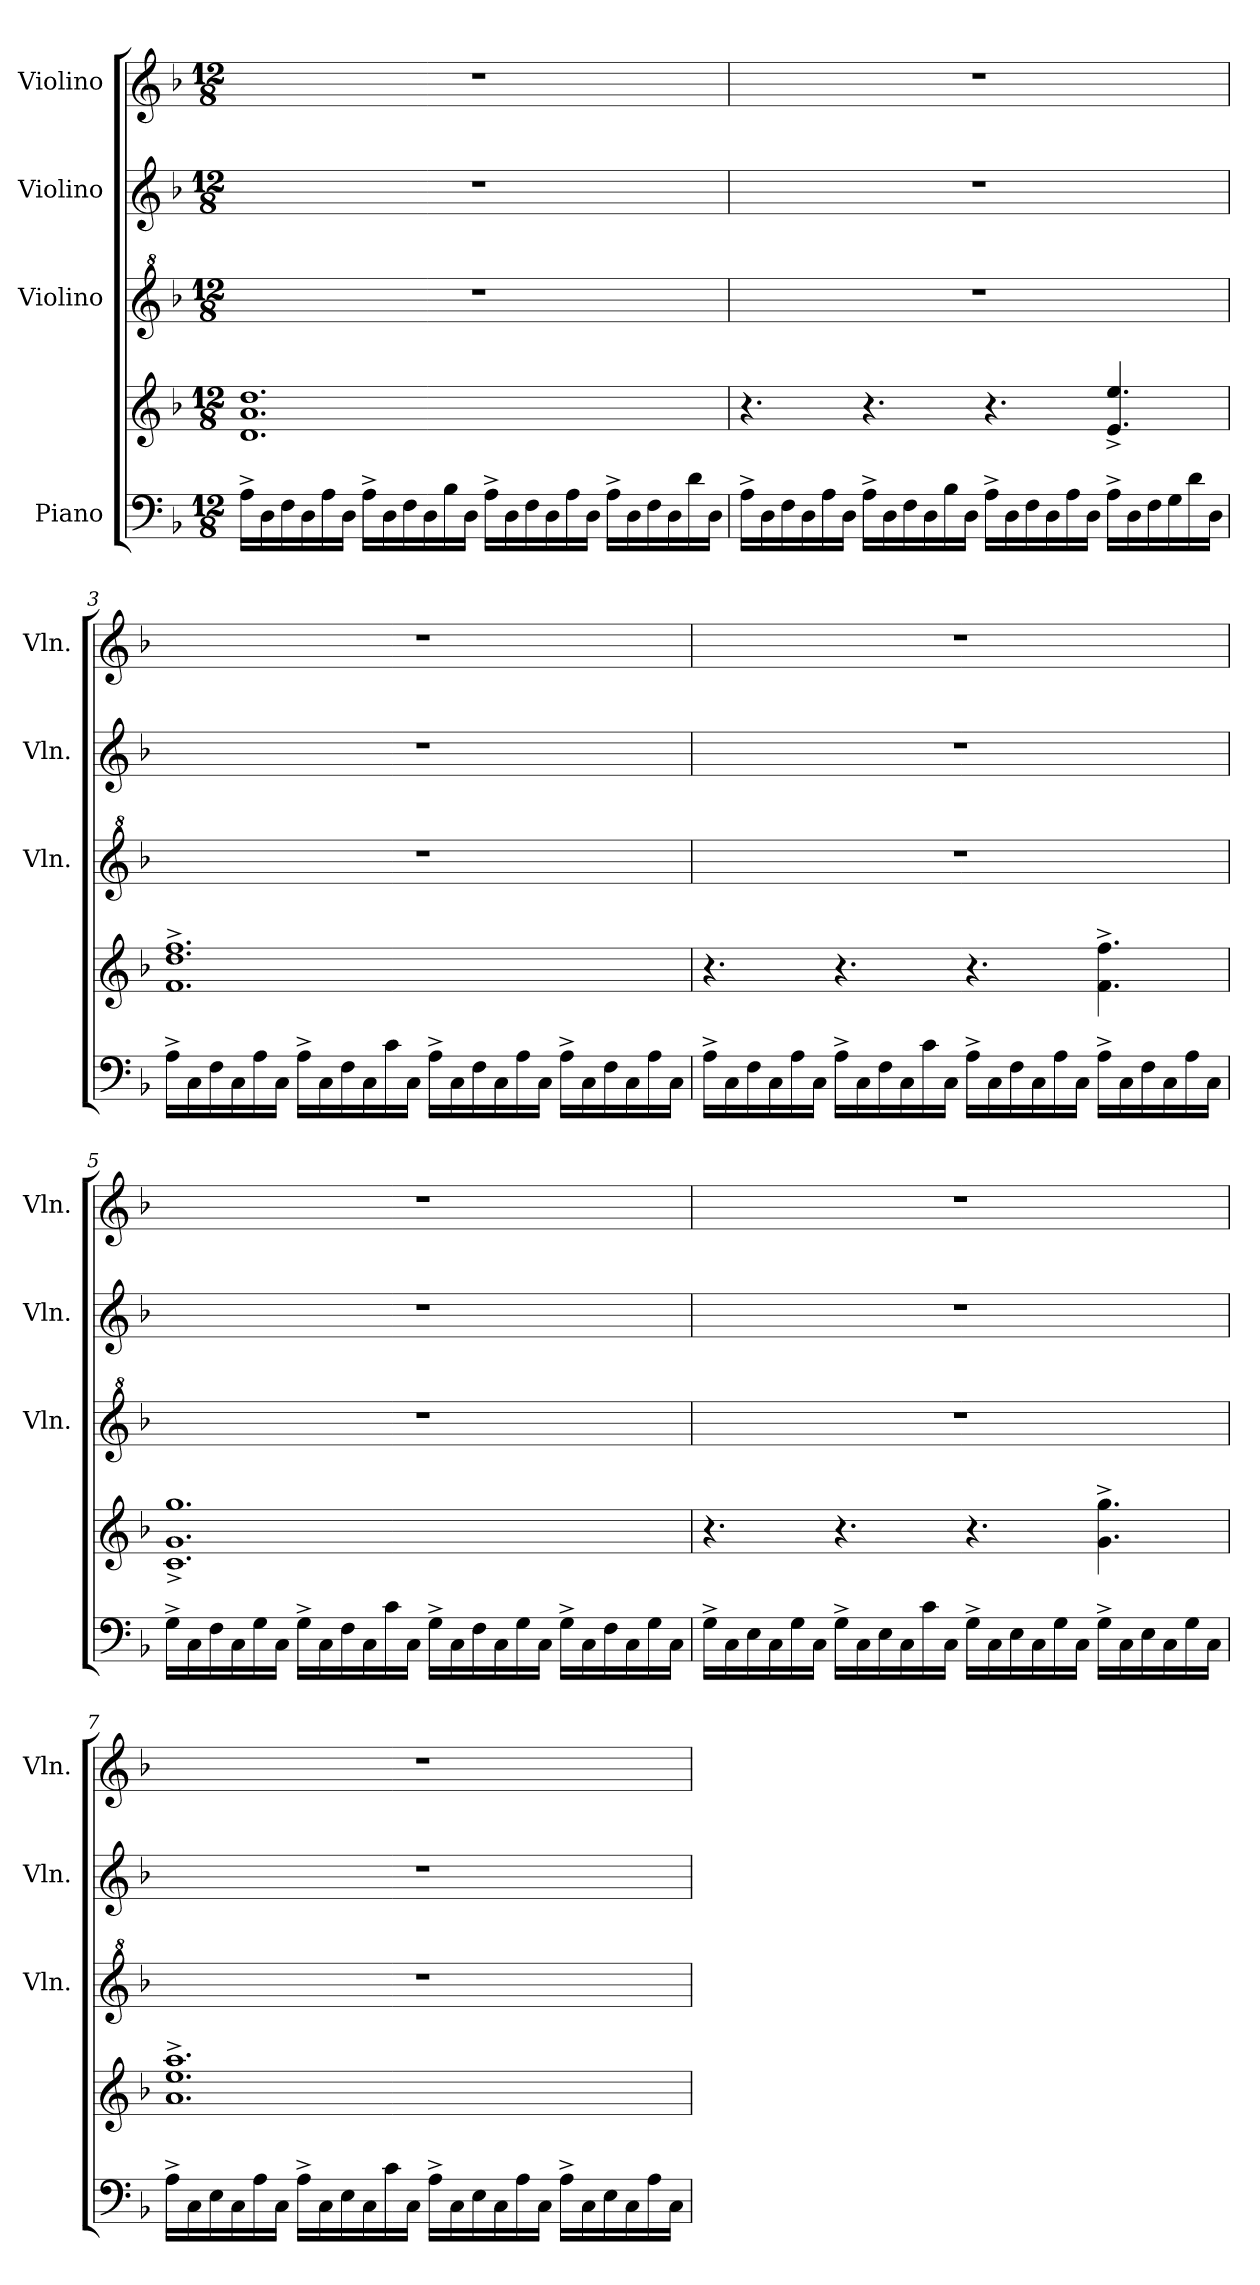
**kern	**kern	**dynam	**kern	**kern	**kern
*part4	*part4	*part4	*part3	*part2	*part1
*staff5	*staff4	*staff4/5	*staff3	*staff2	*staff1
*I"Piano	*	*	*I"Violino	*I"Violino	*I"Violino
*	*	*	*I'Vln.	*I'Vln.	*I'Vln.
*clefF4	*clefG2	*	*clefG^2	*clefG2	*clefG2
*k[b-]	*k[b-]	*	*k[b-]	*k[b-]	*k[b-]
*M12/8	*M12/8	*	*M12/8	*M12/8	*M12/8
*MM85	*MM85	*	*MM85	*MM85	*MM85
=1	=1	=1	=1	=1	=1
!	!	!LO:DY:b=2	!	!	!
!	!	!LO:DY:n=1:b	!	!	!
16A^\LL	1.d 1.a 1.dd	p mp	1.r	1.r	1.r
16D\	.	.	.	.	.
16F\	.	.	.	.	.
16D\	.	.	.	.	.
16A\	.	.	.	.	.
16D\JJ	.	.	.	.	.
16A^\LL	.	.	.	.	.
16D\	.	.	.	.	.
16F\	.	.	.	.	.
16D\	.	.	.	.	.
16B-\	.	.	.	.	.
16D\JJ	.	.	.	.	.
16A^\LL	.	.	.	.	.
16D\	.	.	.	.	.
16F\	.	.	.	.	.
16D\	.	.	.	.	.
16A\	.	.	.	.	.
16D\JJ	.	.	.	.	.
16A^\LL	.	.	.	.	.
16D\	.	.	.	.	.
16F\	.	.	.	.	.
16D\	.	.	.	.	.
16d\	.	.	.	.	.
16D\JJ	.	.	.	.	.
!!LO:LB:g=z
=2	=2	=2	=2	=2	=2
16A^\LL	4.r	.	1.r	1.r	1.r
16D\	.	.	.	.	.
16F\	.	.	.	.	.
16D\	.	.	.	.	.
16A\	.	.	.	.	.
16D\JJ	.	.	.	.	.
16A^\LL	4.r	.	.	.	.
16D\	.	.	.	.	.
16F\	.	.	.	.	.
16D\	.	.	.	.	.
16B-\	.	.	.	.	.
16D\JJ	.	.	.	.	.
16A^\LL	4.r	.	.	.	.
16D\	.	.	.	.	.
16F\	.	.	.	.	.
16D\	.	.	.	.	.
16A\	.	.	.	.	.
16D\JJ	.	.	.	.	.
16A^\LL	4.e/^ 4.ee/^	.	.	.	.
16D\	.	.	.	.	.
16F\	.	.	.	.	.
16G\	.	.	.	.	.
16d\	.	.	.	.	.
16D\JJ	.	.	.	.	.
!!LO:PB:g=z
=3	=3	=3	=3	=3	=3
16A^\LL	1.f^ 1.dd^ 1.ff^	.	1.r	1.r	1.r
16C\	.	.	.	.	.
16F\	.	.	.	.	.
16C\	.	.	.	.	.
16A\	.	.	.	.	.
16C\JJ	.	.	.	.	.
16A^\LL	.	.	.	.	.
16C\	.	.	.	.	.
16F\	.	.	.	.	.
16C\	.	.	.	.	.
16c\	.	.	.	.	.
16C\JJ	.	.	.	.	.
16A^\LL	.	.	.	.	.
16C\	.	.	.	.	.
16F\	.	.	.	.	.
16C\	.	.	.	.	.
16A\	.	.	.	.	.
16C\JJ	.	.	.	.	.
16A^\LL	.	.	.	.	.
16C\	.	.	.	.	.
16F\	.	.	.	.	.
16C\	.	.	.	.	.
16A\	.	.	.	.	.
16C\JJ	.	.	.	.	.
!!LO:LB:g=z
=4	=4	=4	=4	=4	=4
16A^\LL	4.r	.	1.r	1.r	1.r
16C\	.	.	.	.	.
16F\	.	.	.	.	.
16C\	.	.	.	.	.
16A\	.	.	.	.	.
16C\JJ	.	.	.	.	.
16A^\LL	4.r	.	.	.	.
16C\	.	.	.	.	.
16F\	.	.	.	.	.
16C\	.	.	.	.	.
16c\	.	.	.	.	.
16C\JJ	.	.	.	.	.
16A^\LL	4.r	.	.	.	.
16C\	.	.	.	.	.
16F\	.	.	.	.	.
16C\	.	.	.	.	.
16A\	.	.	.	.	.
16C\JJ	.	.	.	.	.
16A^\LL	4.f\^ 4.ff\^	.	.	.	.
16C\	.	.	.	.	.
16F\	.	.	.	.	.
16C\	.	.	.	.	.
16A\	.	.	.	.	.
16C\JJ	.	.	.	.	.
!!LO:PB:g=z
=5	=5	=5	=5	=5	=5
16G^\LL	1.c^ 1.g^ 1.gg^	.	1.r	1.r	1.r
16C\	.	.	.	.	.
16F\	.	.	.	.	.
16C\	.	.	.	.	.
16G\	.	.	.	.	.
16C\JJ	.	.	.	.	.
16G^\LL	.	.	.	.	.
16C\	.	.	.	.	.
16F\	.	.	.	.	.
16C\	.	.	.	.	.
16c\	.	.	.	.	.
16C\JJ	.	.	.	.	.
16G^\LL	.	.	.	.	.
16C\	.	.	.	.	.
16F\	.	.	.	.	.
16C\	.	.	.	.	.
16G\	.	.	.	.	.
16C\JJ	.	.	.	.	.
16G^\LL	.	.	.	.	.
16C\	.	.	.	.	.
16F\	.	.	.	.	.
16C\	.	.	.	.	.
16G\	.	.	.	.	.
16C\JJ	.	.	.	.	.
!!LO:LB:g=z
=6	=6	=6	=6	=6	=6
16G^\LL	4.r	.	1.r	1.r	1.r
16C\	.	.	.	.	.
16E\	.	.	.	.	.
16C\	.	.	.	.	.
16G\	.	.	.	.	.
16C\JJ	.	.	.	.	.
16G^\LL	4.r	.	.	.	.
16C\	.	.	.	.	.
16E\	.	.	.	.	.
16C\	.	.	.	.	.
16c\	.	.	.	.	.
16C\JJ	.	.	.	.	.
16G^\LL	4.r	.	.	.	.
16C\	.	.	.	.	.
16E\	.	.	.	.	.
16C\	.	.	.	.	.
16G\	.	.	.	.	.
16C\JJ	.	.	.	.	.
16G^\LL	4.g\^ 4.gg\^	.	.	.	.
16C\	.	.	.	.	.
16E\	.	.	.	.	.
16C\	.	.	.	.	.
16G\	.	.	.	.	.
16C\JJ	.	.	.	.	.
!!LO:PB:g=z
=7	=7	=7	=7	=7	=7
16A^\LL	1.a^ 1.ee^ 1.aa^	.	1.r	1.r	1.r
16C\	.	.	.	.	.
16E\	.	.	.	.	.
16C\	.	.	.	.	.
16A\	.	.	.	.	.
16C\JJ	.	.	.	.	.
16A^\LL	.	.	.	.	.
16C\	.	.	.	.	.
16E\	.	.	.	.	.
16C\	.	.	.	.	.
16c\	.	.	.	.	.
16C\JJ	.	.	.	.	.
16A^\LL	.	.	.	.	.
16C\	.	.	.	.	.
16E\	.	.	.	.	.
16C\	.	.	.	.	.
16A\	.	.	.	.	.
16C\JJ	.	.	.	.	.
16A^\LL	.	.	.	.	.
16C\	.	.	.	.	.
16E\	.	.	.	.	.
16C\	.	.	.	.	.
16A\	.	.	.	.	.
16C\JJ	.	.	.	.	.
=	=	=	=	=	=
*-	*-	*-	*-	*-	*-
